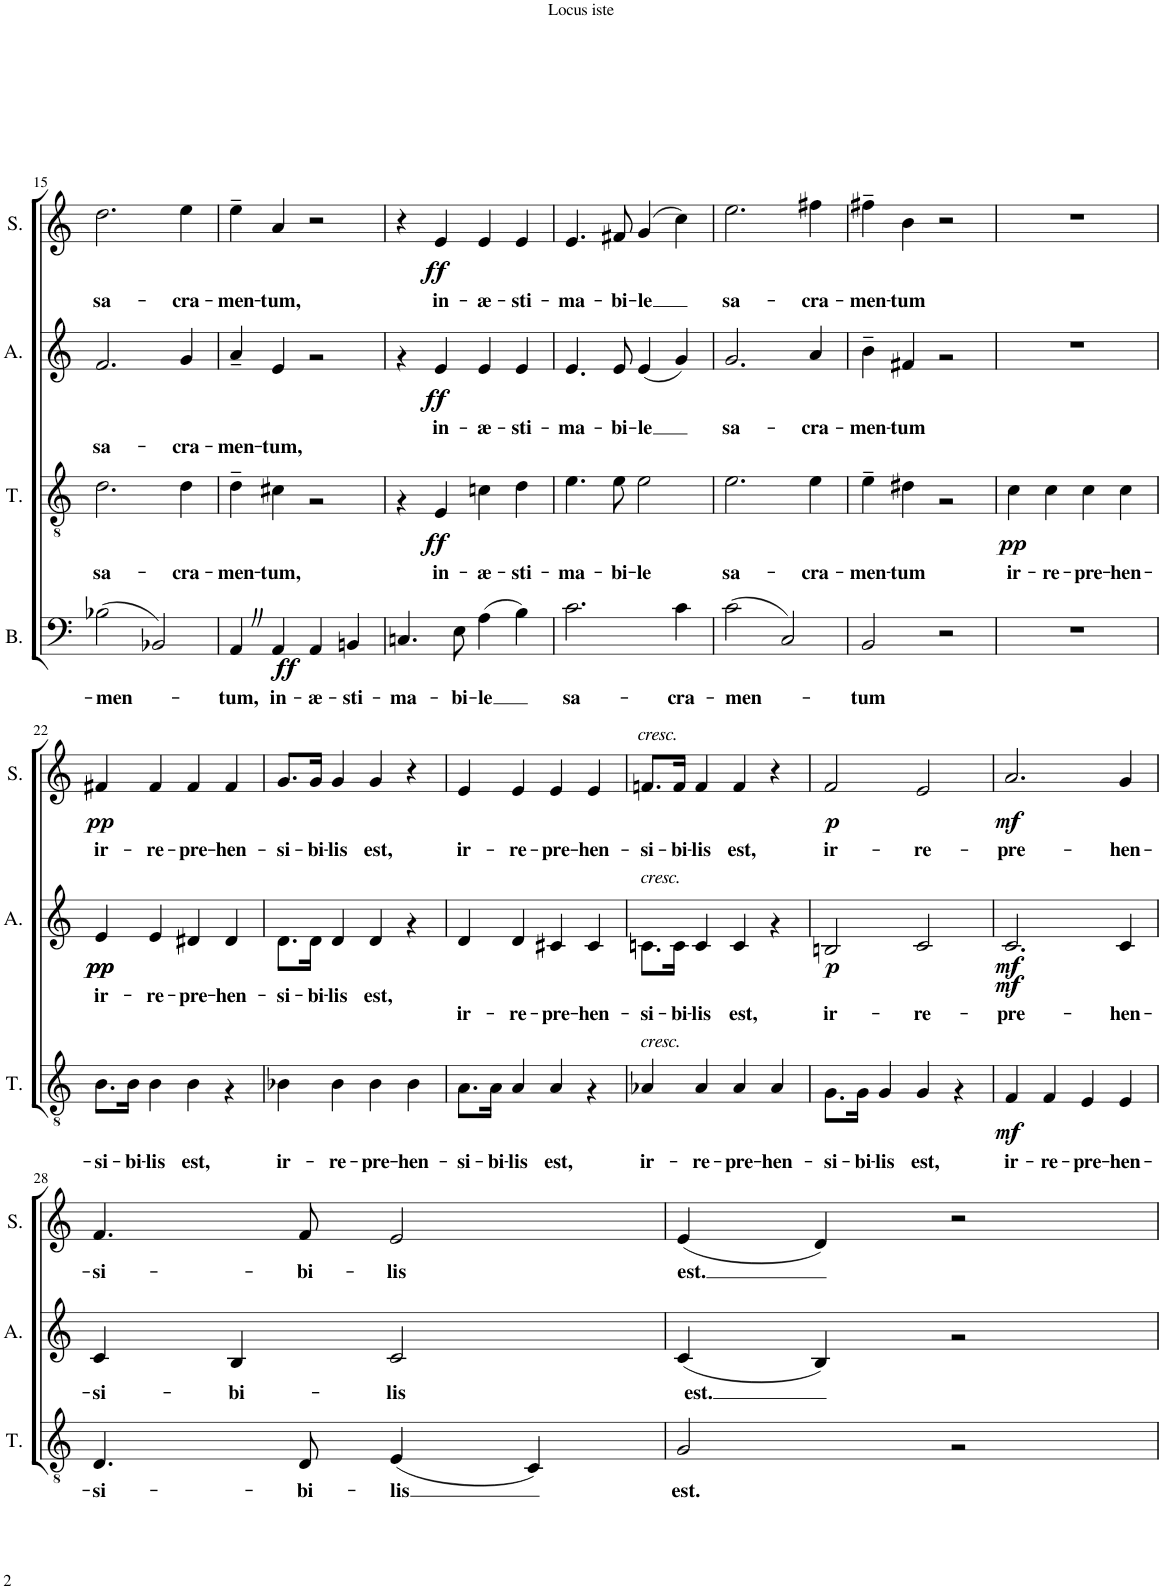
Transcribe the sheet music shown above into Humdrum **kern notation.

**kern	**text	**dynam	**kern	**text	**dynam	**kern	**text	**dynam	**kern	**text	**dynam
*part4	*part4	*part4	*part3	*part3	*part3	*part2	*part2	*part2	*part1	*part1	*part1
*staff4	*staff4	*staff4	*staff3	*staff3	*staff3	*staff2	*staff2	*staff2	*staff1	*staff1	*staff1
*I"Bass	*	*	*I"Tenor	*	*	*I"Alto	*	*	*I"Soprano	*	*
*I'B.	*	*	*I'T.	*	*	*I'A.	*	*	*I'S.	*	*
!!LO:PB:g=z
*clefF4	*	*	*clefGv2	*	*	*clefG2	*	*	*clefG2	*	*
*k[]	*	*	*k[]	*	*	*k[]	*	*	*k[]	*	*
*M4/4	*	*	*M4/4	*	*	*M4/4	*	*	*M4/4	*	*
=15	=15	=15	=15	=15	=15	=15	=15	=15	=15	=15	=15
!	!LO:LY:b	!	!	!LO:LY:b	!	!	!LO:LY:b	!	!	!LO:LY:b	!
*	*	*	*^	*	*	*^	*	*	*	*	*
(2B-X\	-men-	.	1ryy	2.d\	sa-	.	1ryy	2.f/	sa-	.	2.dd\	sa-	.
2BB-X/)	.	.	.	.	.	.	.	.	.	.	.	.	.
!	!	!	!	!	!LO:LY:b	!	!	!	!LO:LY:b	!	!	!LO:LY:b	!
.	.	.	.	4d\	-cra-	.	.	4g/	-cra-	.	4ee\	-cra-	.
=16	=16	=16	=16	=16	=16	=16	=16	=16	=16	=16	=16	=16	=16
!	!LO:LY:b	!	!	!	!LO:LY:b	!	!	!	!LO:LY:b	!	!	!LO:LY:b	!
4AAZ/	-tum,	.	1ryy	4d~>\	-men-	.	1ryy	4a~</	-men-	.	4ee~\	-men-	.
!	!LO:LY:b	!LO:DY:b	!	!	!LO:LY:b	!	!	!	!LO:LY:b	!	!	!LO:LY:b	!
4AA/	in-	ff	.	4c#X\	-tum,	.	.	4e/	-tum,	.	4a/	-tum,	.
!	!LO:LY:b	!	!	!	!	!	!	!	!	!	!	!	!
4AA/	-æ-	.	.	2r	.	.	.	2r	.	.	2r	.	.
!	!LO:LY:b	!	!	!	!	!	!	!	!	!	!	!	!
4BBn/	-sti-	.	.	.	.	.	.	.	.	.	.	.	.
=17	=17	=17	=17	=17	=17	=17	=17	=17	=17	=17	=17	=17	=17
!	!LO:LY:b	!	!	!	!	!	!	!	!	!	!	!	!
4.Cn/	-ma-	.	1ryy	4r	.	.	1ryy	4r	.	.	4r	.	.
!	!	!	!	!	!LO:LY:b	!LO:DY:b	!	!	!LO:LY:b	!LO:DY:b	!	!LO:LY:b	!LO:DY:b
.	.	.	.	4E/	in-	ff	.	4e/	in-	ff	4e/	in-	ff
!	!LO:LY:b	!	!	!	!	!	!	!	!	!	!	!	!
8E\	-bi-	.	.	.	.	.	.	.	.	.	.	.	.
!	!LO:LY:b	!	!	!	!LO:LY:b	!	!	!	!LO:LY:b	!	!	!LO:LY:b	!
(4A\	-le	.	.	4cn\	-æ-	.	.	4e/	-æ-	.	4e/	-æ-	.
!	!	!	!	!	!LO:LY:b	!	!	!	!LO:LY:b	!	!	!LO:LY:b	!
4B\)	.	.	.	4d\	-sti-	.	.	4e/	-sti-	.	4e/	-sti-	.
=18	=18	=18	=18	=18	=18	=18	=18	=18	=18	=18	=18	=18	=18
!	!LO:LY:b	!	!	!	!LO:LY:b	!	!	!	!LO:LY:b	!	!	!LO:LY:b	!
2.c\	sa-	.	1ryy	4.e\	-ma-	.	1ryy	4.e/	-ma-	.	4.e/	-ma-	.
!	!	!	!	!	!LO:LY:b	!	!	!	!LO:LY:b	!	!	!LO:LY:b	!
.	.	.	.	8e\	-bi-	.	.	8e/	-bi-	.	8f#X/	-bi-	.
!	!	!	!	!	!LO:LY:b	!	!	!	!LO:LY:b	!	!	!LO:LY:b	!
.	.	.	.	2e\	-le	.	.	(4e/	-le	.	(4g/	-le	.
!	!LO:LY:b	!	!	!	!	!	!	!	!	!	!	!	!
4c\	-cra-	.	.	.	.	.	.	4g/)	.	.	4cc\)	.	.
=19	=19	=19	=19	=19	=19	=19	=19	=19	=19	=19	=19	=19	=19
!	!LO:LY:b	!	!	!	!LO:LY:b	!	!	!	!LO:LY:b	!	!	!LO:LY:b	!
(2c\	-men-	.	1ryy	2.e\	sa-	.	1ryy	2.g/	sa-	.	2.ee\	sa-	.
2C/)	.	.	.	.	.	.	.	.	.	.	.	.	.
!	!	!	!	!	!LO:LY:b	!	!	!	!LO:LY:b	!	!	!LO:LY:b	!
.	.	.	.	4e\	-cra-	.	.	4a/	-cra-	.	4ff#X\	-cra-	.
=20	=20	=20	=20	=20	=20	=20	=20	=20	=20	=20	=20	=20	=20
!	!LO:LY:b	!	!	!	!LO:LY:b	!	!	!	!LO:LY:b	!	!	!LO:LY:b	!
2BB/	-tum	.	1ryy	4e~>\	-men-	.	1ryy	4b~>\	-men-	.	4ff#X~\	-men-	.
!	!	!	!	!	!LO:LY:b	!	!	!	!LO:LY:b	!	!	!LO:LY:b	!
.	.	.	.	4d#X\	-tum	.	.	4f#X/	-tum	.	4b\	-tum	.
2r	.	.	.	2r	.	.	.	2r	.	.	2r	.	.
=21	=21	=21	=21	=21	=21	=21	=21	=21	=21	=21	=21	=21	=21
!	!	!	!	!	!LO:LY:b	!LO:DY:b	!	!	!	!	!	!	!
*	*	*	*	*	*	*	*v	*v	*	*	*	*	*
1r	.	.	1ryy	4c\	ir-	pp	1r	.	.	1r	.	.
!	!	!	!	!	!LO:LY:b	!	!	!	!	!	!	!
.	.	.	.	4c\	-re-	.	.	.	.	.	.	.
!	!	!	!	!	!LO:LY:b	!	!	!	!	!	!	!
.	.	.	.	4c\	-pre-	.	.	.	.	.	.	.
!	!	!	!	!	!LO:LY:b	!	!	!	!	!	!	!
.	.	.	.	4c\	-hen-	.	.	.	.	.	.	.
!!LO:LB:g=z
=22	=22	=22	=22	=22	=22	=22	=22	=22	=22	=22	=22	=22
!	!	!	!	!	!LO:LY:b	!	!	!LO:LY:b	!LO:DY:b	!	!LO:LY:b	!
*	*	*	*	*	*	*	*^	*	*	*	*	*
!	!	!	!	!	!	!	!	!	!	!LO:DY:n=1:b	!	!	!LO:DY:b
1r	.	.	1ryy	8.B\L	-si-	.	1ryy	4e/	ir-	pp pp	4f#X/	ir-	pp
!	!	!	!	!	!LO:LY:b	!	!	!	!	!	!	!	!
.	.	.	.	16B\Jk	-bi-	.	.	.	.	.	.	.	.
!	!	!	!	!	!LO:LY:b	!	!	!	!LO:LY:b	!	!	!LO:LY:b	!
.	.	.	.	4B\	-lis	.	.	4e/	-re-	.	4f#/	-re-	.
!	!	!	!	!	!LO:LY:b	!	!	!	!LO:LY:b	!	!	!LO:LY:b	!
.	.	.	.	4B\	est,	.	.	4d#X/	-pre-	.	4f#/	-pre-	.
!	!	!	!	!	!	!	!	!	!LO:LY:b	!	!	!LO:LY:b	!
.	.	.	.	4r	.	.	.	4d#/	-hen-	.	4f#/	-hen-	.
=23	=23	=23	=23	=23	=23	=23	=23	=23	=23	=23	=23	=23	=23
!	!	!	!	!	!LO:LY:b	!	!	!	!LO:LY:b	!	!	!LO:LY:b	!
1r	.	.	1ryy	4B-X\	ir-	.	1ryy	8.d\L	-si-	.	8.g/L	-si-	.
!	!	!	!	!	!	!	!	!	!LO:LY:b	!	!	!LO:LY:b	!
.	.	.	.	.	.	.	.	16d\Jk	-bi-	.	16g/Jk	-bi-	.
!	!	!	!	!	!LO:LY:b	!	!	!	!LO:LY:b	!	!	!LO:LY:b	!
.	.	.	.	4B-\	-re-	.	.	4d/	-lis	.	4g/	-lis	.
!	!	!	!	!	!LO:LY:b	!	!	!	!LO:LY:b	!	!	!LO:LY:b	!
.	.	.	.	4B-\	-pre-	.	.	4d/	est,	.	4g/	est,	.
!	!	!	!	!	!LO:LY:b	!	!	!	!	!	!	!	!
.	.	.	.	4B-\	-hen-	.	.	4r	.	.	4r	.	.
=24	=24	=24	=24	=24	=24	=24	=24	=24	=24	=24	=24	=24	=24
!	!	!	!	!	!LO:LY:b	!	!	!	!LO:LY:b	!	!	!LO:LY:b	!
1r	.	.	1ryy	8.A\L	-si-	.	1ryy	4d/	ir-	.	4e/	ir-	.
!	!	!	!	!	!LO:LY:b	!	!	!	!	!	!	!	!
.	.	.	.	16A\Jk	-bi-	.	.	.	.	.	.	.	.
!	!	!	!	!	!LO:LY:b	!	!	!	!LO:LY:b	!	!	!LO:LY:b	!
.	.	.	.	4A/	-lis	.	.	4d/	-re-	.	4e/	-re-	.
!	!	!	!	!	!LO:LY:b	!	!	!	!LO:LY:b	!	!	!LO:LY:b	!
.	.	.	.	4A/	est,	.	.	4c#X/	-pre-	.	4e/	-pre-	.
!	!	!	!	!	!	!	!	!	!LO:LY:b	!	!	!LO:LY:b	!
.	.	.	.	4r	.	.	.	4c#/	-hen-	.	4e/	-hen-	.
=25	=25	=25	=25	=25	=25	=25	=25	=25	=25	=25	=25	=25	=25
!	!	!	!	!	!	!	!	!	!	!	!LO:TX:a:i:t=cresc.	!	!
!	!	!	!	!	!	!	!LO:TX:a:i:t=cresc.	!	!	!	!	!	!
!	!	!	!LO:TX:a:i:t=cresc.	!	!	!	!	!	!	!	!	!	!
!	!	!	!	!	!LO:LY:b	!	!	!	!LO:LY:b	!	!	!LO:LY:b	!
1r	.	.	1ryy	4A-X/	ir-	.	1ryy	8.cn\L	-si-	.	8.fn/L	-si-	.
!	!	!	!	!	!	!	!	!	!LO:LY:b	!	!	!LO:LY:b	!
.	.	.	.	.	.	.	.	16c\Jk	-bi-	.	16f/Jk	-bi-	.
!	!	!	!	!	!LO:LY:b	!	!	!	!LO:LY:b	!	!	!LO:LY:b	!
.	.	.	.	4A-/	-re-	.	.	4c/	-lis	.	4f/	-lis	.
!	!	!	!	!	!LO:LY:b	!	!	!	!LO:LY:b	!	!	!LO:LY:b	!
.	.	.	.	4A-/	-pre-	.	.	4c/	est,	.	4f/	est,	.
!	!	!	!	!	!LO:LY:b	!	!	!	!	!	!	!	!
.	.	.	.	4A-/	-hen-	.	.	4r	.	.	4r	.	.
=26	=26	=26	=26	=26	=26	=26	=26	=26	=26	=26	=26	=26	=26
!	!	!	!	!	!LO:LY:b	!	!	!	!LO:LY:b	!LO:DY:b	!	!LO:LY:b	!LO:DY:b
1r	.	.	1ryy	8.G\L	-si-	.	1ryy	2Bn/	ir-	p	2f/	ir-	p
!	!	!	!	!	!LO:LY:b	!	!	!	!	!	!	!	!
.	.	.	.	16G\Jk	-bi-	.	.	.	.	.	.	.	.
!	!	!	!	!	!LO:LY:b	!	!	!	!	!	!	!	!
.	.	.	.	4G/	-lis	.	.	.	.	.	.	.	.
!	!	!	!	!	!LO:LY:b	!	!	!	!LO:LY:b	!	!	!LO:LY:b	!
.	.	.	.	4G/	est,	.	.	2c/	-re-	.	2e/	-re-	.
.	.	.	.	4r	.	.	.	.	.	.	.	.	.
=27	=27	=27	=27	=27	=27	=27	=27	=27	=27	=27	=27	=27	=27
!	!	!	!	!	!LO:LY:b	!LO:DY:b	!	!	!LO:LY:b	!LO:DY:b	!	!LO:LY:b	!
!	!	!	!	!	!	!	!	!	!	!LO:DY:n=1:b	!	!	!LO:DY:b
1r	.	.	1ryy	4F/	ir-	mf	1ryy	2.c/	-pre-	mf mf	2.a/	-pre-	mf
!	!	!	!	!	!LO:LY:b	!	!	!	!	!	!	!	!
.	.	.	.	4F/	-re-	.	.	.	.	.	.	.	.
!	!	!	!	!	!LO:LY:b	!	!	!	!	!	!	!	!
.	.	.	.	4E/	-pre-	.	.	.	.	.	.	.	.
!	!	!	!	!	!LO:LY:b	!	!	!	!LO:LY:b	!	!	!LO:LY:b	!
.	.	.	.	4E/	-hen-	.	.	4c/	-hen-	.	4g/	-hen-	.
!!LO:LB:g=z
=28	=28	=28	=28	=28	=28	=28	=28	=28	=28	=28	=28	=28	=28
!	!	!	!	!	!LO:LY:b	!	!	!	!LO:LY:b	!	!	!LO:LY:b	!
1r	.	.	1ryy	4.D/	-si-	.	1ryy	4c/	-si-	.	4.f/	-si-	.
!	!	!	!	!	!	!	!	!	!LO:LY:b	!	!	!	!
.	.	.	.	.	.	.	.	4B/	-bi-	.	.	.	.
!	!	!	!	!	!LO:LY:b	!	!	!	!	!	!	!LO:LY:b	!
.	.	.	.	8D/	-bi-	.	.	.	.	.	8f/	-bi-	.
!	!	!	!	!	!LO:LY:b	!	!	!	!LO:LY:b	!	!	!LO:LY:b	!
.	.	.	.	(4E/	-lis	.	.	2c/	-lis	.	2e/	-lis	.
.	.	.	.	4C/)	.	.	.	.	.	.	.	.	.
=29	=29	=29	=29	=29	=29	=29	=29	=29	=29	=29	=29	=29	=29
!	!	!	!	!	!LO:LY:b	!	!	!	!LO:LY:b	!	!	!LO:LY:b	!
1r	.	.	1ryy	2G/	est.	.	1ryy	(4c/	est.	.	(4e/	est.	.
.	.	.	.	.	.	.	.	4B/)	.	.	4d/)	.	.
.	.	.	.	2r	.	.	.	2r	.	.	2r	.	.
*	*	*	*v	*v	*	*	*	*	*	*	*	*	*
*	*	*	*	*	*	*v	*v	*	*	*	*	*
=	=	=	=	=	=	=	=	=	=	=	=
*-	*-	*-	*-	*-	*-	*-	*-	*-	*-	*-	*-
